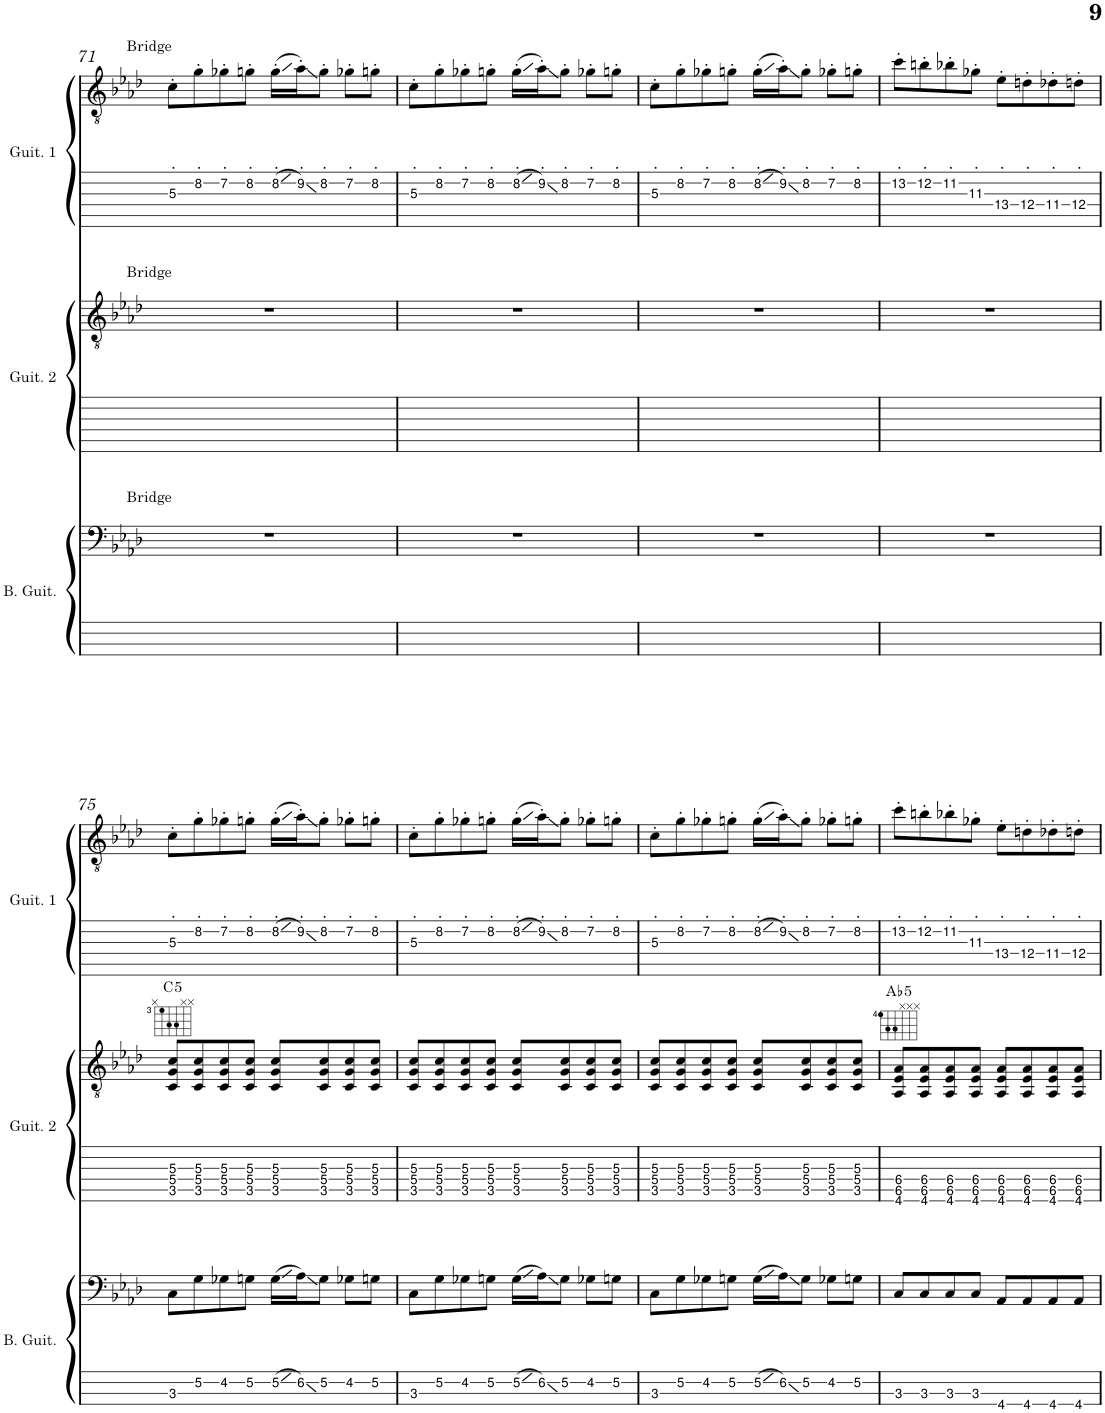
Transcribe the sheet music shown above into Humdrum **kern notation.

**kern	**kern	**kern	**kern	**harte	**kern	**kern
*part3	*part3	*part2	*part2	*part2	*part1	*part1
*staff6	*staff5	*staff4	*staff3	*	*staff2	*staff1
*I"Bass Guitar	*	*I"Guitar 2	*	*	*I"Guitar 1	*
*I'B. Guit.	*	*I'Guit. 2	*	*	*I'Guit. 1	*
!!LO:PB:g=z
*	*clefF4	*	*clefGv2	*	*	*clefGv2
*Trd7c12	*Trd7c12	*	*	*	*	*
*k[b-e-a-d-]	*k[b-e-a-d-]	*k[b-e-a-d-]	*k[b-e-a-d-]	*	*k[b-e-a-d-]	*k[b-e-a-d-]
*M4/4	*M4/4	*M4/4	*M4/4	*	*M4/4	*M4/4
=71	=71	=71	=71	=71	=71	=71
!	!	!	!	!	!	!LO:TX:a:t=Bridge
!	!	!	!LO:TX:a:t=Bridge	!	!	!
!	!LO:TX:a:t=Bridge	!	!	!	!	!
1r	1r	1r	1r	.	8c'L	8c'\L
.	.	.	.	.	8g'J	8g'\
.	.	.	.	.	8g-'L	8g-X'\
.	.	.	.	.	8g'J	8gn'\J
.	.	.	.	.	16g'LL	(16g'\LL
.	.	.	.	.	16a-'J	16a-'\J)
.	.	.	.	.	8gn'J	8g'\J
.	.	.	.	.	8g-X'L	8g-X'\L
.	.	.	.	.	8gn'J	8gn'\J
=72	=72	=72	=72	=72	=72	=72
1r	1r	1r	1r	.	8c'L	8c'\L
.	.	.	.	.	8g'J	8g'\
.	.	.	.	.	8g-X'L	8g-X'\
.	.	.	.	.	8gn'J	8gn'\J
.	.	.	.	.	16g'LL	(16g'\LL
.	.	.	.	.	16a-'J	16a-'\J)
.	.	.	.	.	8g'J	8g'\J
.	.	.	.	.	8g-X'L	8g-X'\L
.	.	.	.	.	8gn'J	8gn'\J
=73	=73	=73	=73	=73	=73	=73
1r	1r	1r	1r	.	8c'L	8c'\L
.	.	.	.	.	8g'J	8g'\
.	.	.	.	.	8g-X'L	8g-X'\
.	.	.	.	.	8gn'J	8gn'\J
.	.	.	.	.	16g'LL	(16g'\LL
.	.	.	.	.	16a-'J	16a-'\J)
.	.	.	.	.	8g'J	8g'\J
.	.	.	.	.	8g-X'L	8g-X'\L
.	.	.	.	.	8gn'J	8gn'\J
=74	=74	=74	=74	=74	=74	=74
1r	1r	1r	1r	.	8cc'L	8cc'\L
.	.	.	.	.	8b'J	8bn'\
.	.	.	.	.	8b-'L	8b-X'\
.	.	.	.	.	8g-'J	8g-X'\J
.	.	.	.	.	8e-'L	8e-'\L
.	.	.	.	.	8d'J	8dn'\
.	.	.	.	.	8d-'L	8d-X'\
.	.	.	.	.	8dn'J	8dn'\J
!!LO:LB:g=z
=75	=75	=75	=75	=75	=75	=75
!	!	!	!	!LO:H:kt=5	!	!
8CL	8C\L	8C\ 8G\ 8c\L	8C/ 8G/ 8c/L	C:(1,5)	8c'L	8c'\L
8GJ	8G\	8C\ 8G\ 8c\J	8C/ 8G/ 8c/	.	8g'J	8g'\
8G-XL	8G-X\	8C\ 8G\ 8c\L	8C/ 8G/ 8c/	.	8g-X'L	8g-X'\
8GnJ	8Gn\J	8C\ 8G\ 8c\J	8C/ 8G/ 8c/J	.	8gn'J	8gn'\J
16GLL	(16G\LL	8C\ 8G\ 8c\L	8C/ 8G/ 8c/L	.	16g'LL	(16g'\LL
16A-J	16A-\J)	.	.	.	16a-'J	16a-'\J)
8GJ	8G\J	8C\ 8G\ 8c\J	8C/ 8G/ 8c/	.	8g'J	8g'\J
8G-XL	8G-X\L	8C\ 8G\ 8c\L	8C/ 8G/ 8c/	.	8g-X'L	8g-X'\L
8GnJ	8Gn\J	8C\ 8G\ 8c\J	8C/ 8G/ 8c/J	.	8gn'J	8gn'\J
=76	=76	=76	=76	=76	=76	=76
8CL	8C\L	8C\ 8G\ 8c\L	8C/ 8G/ 8c/L	.	8c'L	8c'\L
8GJ	8G\	8C\ 8G\ 8c\J	8C/ 8G/ 8c/	.	8g'J	8g'\
8G-XL	8G-X\	8C\ 8G\ 8c\L	8C/ 8G/ 8c/	.	8g-X'L	8g-X'\
8GnJ	8Gn\J	8C\ 8G\ 8c\J	8C/ 8G/ 8c/J	.	8gn'J	8gn'\J
16GLL	(16G\LL	8C\ 8G\ 8c\L	8C/ 8G/ 8c/L	.	16g'LL	(16g'\LL
16A-J	16A-\J)	.	.	.	16a-'J	16a-'\J)
8GJ	8G\J	8C\ 8G\ 8c\J	8C/ 8G/ 8c/	.	8g'J	8g'\J
8G-XL	8G-X\L	8C\ 8G\ 8c\L	8C/ 8G/ 8c/	.	8g-X'L	8g-X'\L
8GnJ	8Gn\J	8C\ 8G\ 8c\J	8C/ 8G/ 8c/J	.	8gn'J	8gn'\J
=77	=77	=77	=77	=77	=77	=77
8CL	8C\L	8C\ 8G\ 8c\L	8C/ 8G/ 8c/L	.	8c'L	8c'\L
8GJ	8G\	8C\ 8G\ 8c\J	8C/ 8G/ 8c/	.	8g'J	8g'\
8G-XL	8G-X\	8C\ 8G\ 8c\L	8C/ 8G/ 8c/	.	8g-X'L	8g-X'\
8GnJ	8Gn\J	8C\ 8G\ 8c\J	8C/ 8G/ 8c/J	.	8gn'J	8gn'\J
16GLL	(16G\LL	8C\ 8G\ 8c\L	8C/ 8G/ 8c/L	.	16g'LL	(16g'\LL
16A-J	16A-\J)	.	.	.	16a-'J	16a-'\J)
8GJ	8G\J	8C\ 8G\ 8c\J	8C/ 8G/ 8c/	.	8g'J	8g'\J
8G-XL	8G-X\L	8C\ 8G\ 8c\L	8C/ 8G/ 8c/	.	8g-X'L	8g-X'\L
8GnJ	8Gn\J	8C\ 8G\ 8c\J	8C/ 8G/ 8c/J	.	8gn'J	8gn'\J
=78	=78	=78	=78	=78	=78	=78
!	!	!	!	!LO:H:kt=5	!	!
8CL	8C/L	8AA-\ 8E-\ 8A-\L	8AA-/ 8E-/ 8A-/L	Ab:(1,5)	8cc'L	8cc'\L
8CJ	8C/	8AA-\ 8E-\ 8A-\J	8AA-/ 8E-/ 8A-/	.	8bn'J	8bn'\
8CL	8C/	8AA-\ 8E-\ 8A-\L	8AA-/ 8E-/ 8A-/	.	8b-X'L	8b-X'\
8CJ	8C/J	8AA-\ 8E-\ 8A-\J	8AA-/ 8E-/ 8A-/J	.	8g-X'J	8g-X'\J
8AA-L	8AA-/L	8AA-\ 8E-\ 8A-\L	8AA-/ 8E-/ 8A-/L	.	8e-'L	8e-'\L
8AA-J	8AA-/	8AA-\ 8E-\ 8A-\J	8AA-/ 8E-/ 8A-/	.	8dn'J	8dn'\
8AA-L	8AA-/	8AA-\ 8E-\ 8A-\L	8AA-/ 8E-/ 8A-/	.	8d-X'L	8d-X'\
8AA-J	8AA-/J	8AA-\ 8E-\ 8A-\J	8AA-/ 8E-/ 8A-/J	.	8dn'J	8dn'\J
=	=	=	=	=	=	=
*-	*-	*-	*-	*-	*-	*-
